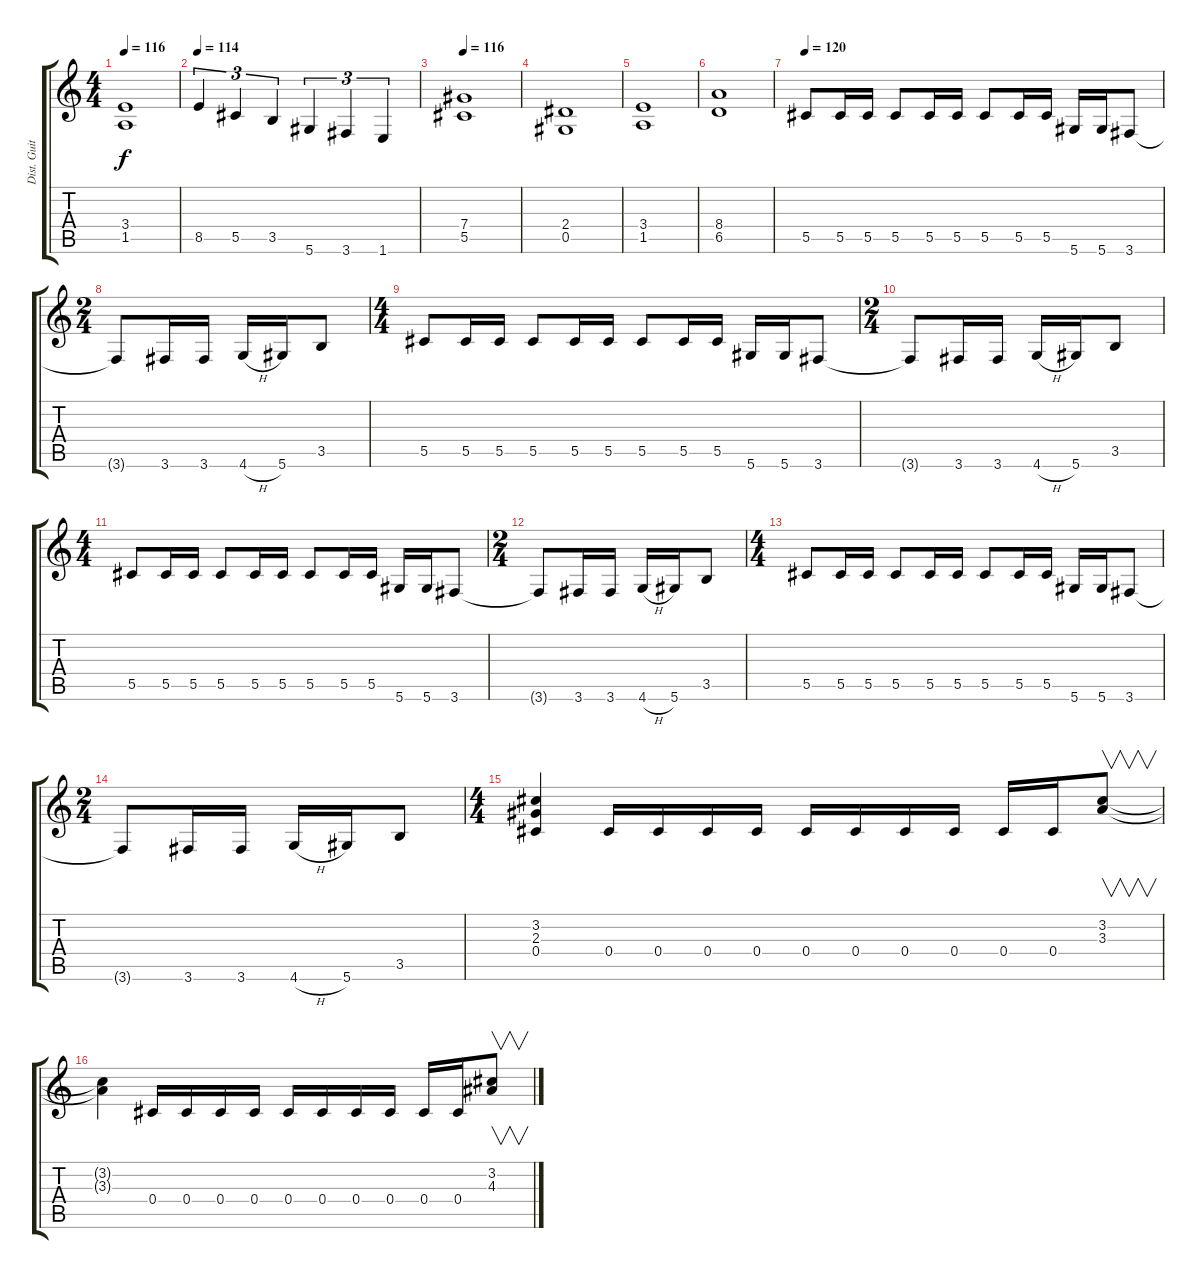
\track ("Dist. Guitar 2" "Dist. Guit") {instrument distortionguitar}
\staff {score tabs}
\tuning (Eb4 Bb3 Gb3 Db3 Ab2 Eb2) {hide}
\ts (4 4)
\tempo 116
\clef g2
\ks c
(3.4 1.5).1{dy f} |
\tempo 114
8.5.4{tu (3 2)} 5.5.4{tu (3 2)} 3.5.4{tu (3 2)} 5.6.4{tu (3 2)} 3.6.4{tu (3 2)} 1.6.4{tu (3 2)} |
\tempo 116
(7.4 5.5).1 |
(2.4 0.5).1 |
(3.4 1.5).1 |
(8.4 6.5).1 |
\tempo 120
5.5.8 5.5.16 5.5.16 5.5.8 5.5.16 5.5.16 5.5.8 5.5.16 5.5.16 5.6.16 5.6.16 3.6.8 |
\ts (2 4)
3.6{t}.8 3.6.16 3.6.16 4.6{h}.16 5.6.16 3.5.8 |
\ts (4 4)
5.5.8 5.5.16 5.5.16 5.5.8 5.5.16 5.5.16 5.5.8 5.5.16 5.5.16 5.6.16 5.6.16 3.6.8 |
\ts (2 4)
3.6{t}.8 3.6.16 3.6.16 4.6{h}.16 5.6.16 3.5.8 |
\ts (4 4)
5.5.8 5.5.16 5.5.16 5.5.8 5.5.16 5.5.16 5.5.8 5.5.16 5.5.16 5.6.16 5.6.16 3.6.8 |
\ts (2 4)
3.6{t}.8 3.6.16 3.6.16 4.6{h}.16 5.6.16 3.5.8 |
\ts (4 4)
5.5.8 5.5.16 5.5.16 5.5.8 5.5.16 5.5.16 5.5.8 5.5.16 5.5.16 5.6.16 5.6.16 3.6.8 |
\ts (2 4)
3.6{t}.8 3.6.16 3.6.16 4.6{h}.16 5.6.16 3.5.8 |
\ts (4 4)
(3.2 2.3 0.4).4 0.4.16 0.4.16 0.4.16 0.4.16 0.4.16 0.4.16 0.4.16 0.4.16 0.4.16 0.4.16 (3.2 3.3).8{v} |
(3.2{t} 3.3{t}).4 0.4.16 0.4.16 0.4.16 0.4.16 0.4.16 0.4.16 0.4.16 0.4.16 0.4.16 0.4.16 (3.2 4.3).8{v}
